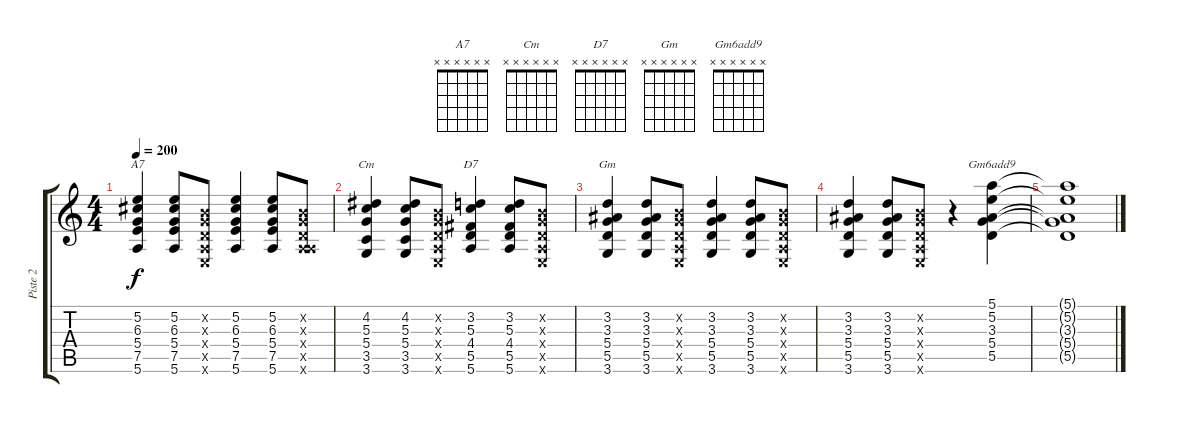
\track ("Piste 2" "Piste 2") {instrument acousticguitarsteel}
\staff {score tabs}
\tuning (E4 B3 G3 D3 A2 E2) {hide}
\chord ("A7" x x x x x x)
\chord ("Cm" x x x x x x)
\chord ("D7" x x x x x x)
\chord ("Gm" x x x x x x)
\chord ("Gm6add9" x x x x x x)
\ts (4 4)
\tempo 200
\clef g2
\ks c
(5.2 6.3 5.4 7.5 5.6).4{ch "A7" dy f} (5.2 6.3 5.4 7.5 5.6).8 (0.2{x} 0.3{x} 0.4{x} 0.5{x} 0.6{x}).8 (5.2 6.3 5.4 7.5 5.6).4 (5.2 6.3 5.4 7.5 5.6).8 (0.2{x} 0.3{x} 0.4{x} 0.5{x} 5.6{x}).8 |
(4.2 5.3 5.4 3.5 3.6).4{ch "Cm"} (4.2 5.3 5.4 3.5 3.6).8 (0.2{x} 0.3{x} 0.4{x} 0.5{x} 0.6{x}).8 (3.2 5.3 4.4 5.5 5.6).4{ch "D7"} (3.2 5.3 4.4 5.5 5.6).8 (0.2{x} 0.3{x} 0.4{x} 0.5{x} 0.6{x}).8 |
(3.2 3.3 5.4 5.5 3.6).4{ch "Gm"} (3.2 3.3 5.4 5.5 3.6).8 (0.2{x} 0.3{x} 0.4{x} 0.5{x} 0.6{x}).8 (3.2 3.3 5.4 5.5 3.6).4 (3.2 3.3 5.4 5.5 3.6).8 (0.2{x} 0.3{x} 0.4{x} 0.5{x} 0.6{x}).8 |
(3.2 3.3 5.4 5.5 3.6).4 (3.2 3.3 5.4 5.5 3.6).8 (0.2{x} 0.3{x} 0.4{x} 0.5{x} 0.6{x}).8 r.4 (5.1 5.2 3.3 5.4 5.5).4{ch "Gm6add9"} |
(5.1{t} 5.2{t} 3.3{t} 5.4{t} 5.5{t}).1
